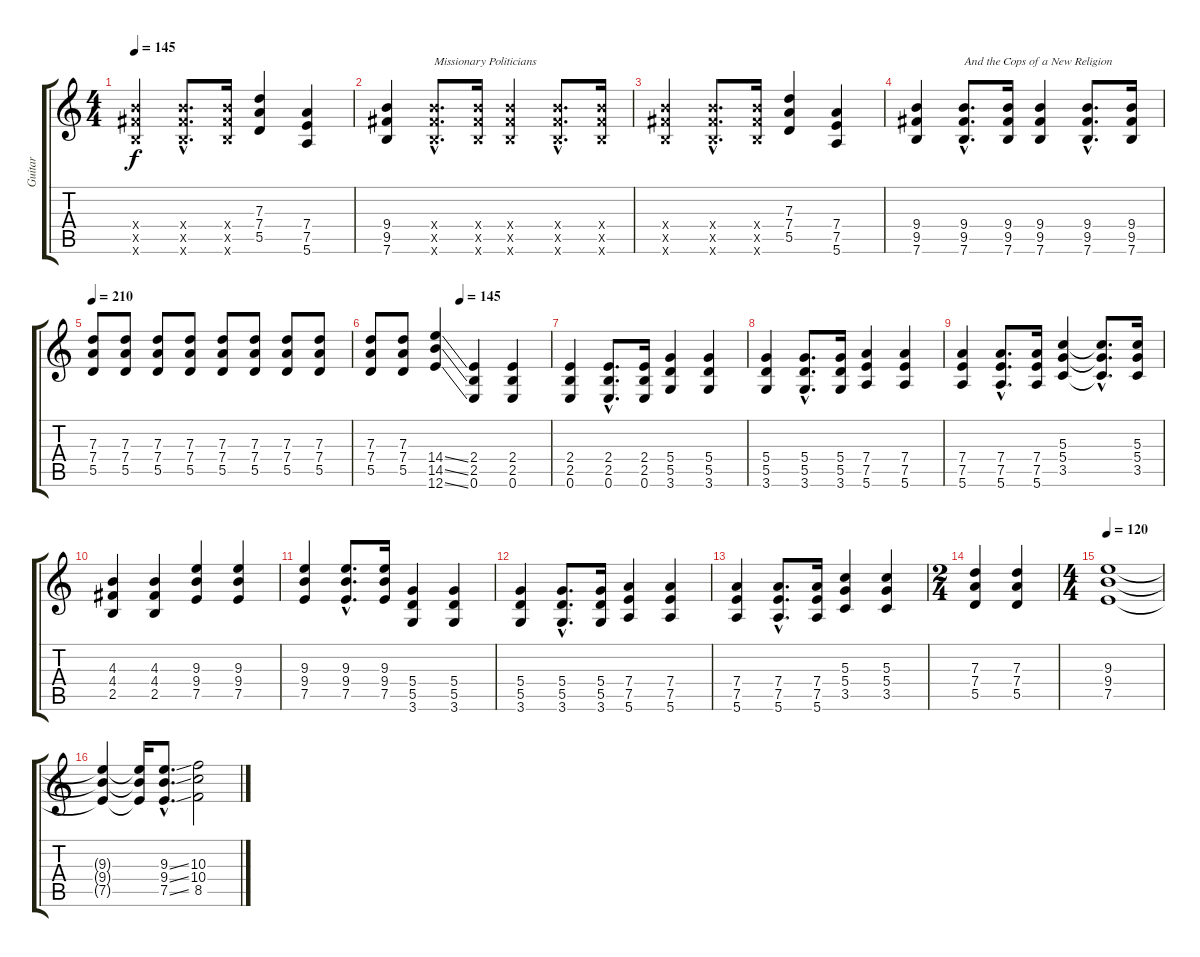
\track ("Guitar" "Guitar") {instrument distortionguitar}
\staff {score tabs}
\tuning (E4 B3 G3 D3 A2 E2) {hide}
\ts (4 4)
\tempo 145
\clef g2
\ks c
(9.4{x} 9.5{x} 7.6{x}).4{dy f} (9.4{hac x} 9.5{hac x} 7.6{hac x}).8{d} (9.4{x} 9.5{x} 7.6{x}).16 (7.3 7.4 5.5).4 (7.4 7.5 5.6).4 |
(9.4 9.5 7.6).4 (9.4{hac x} 9.5{hac x} 7.6{hac x}).8{d txt "Missionary Politicians"} (9.4{x} 9.5{x} 7.6{x}).16 (9.4{x} 9.5{x} 7.6{x}).4 (9.4{hac x} 9.5{hac x} 7.6{hac x}).8{d} (9.4{x} 9.5{x} 7.6{x}).16 |
(9.4{x} 9.5{x} 7.6{x}).4 (9.4{hac x} 9.5{hac x} 7.6{hac x}).8{d} (9.4{x} 9.5{x} 7.6{x}).16 (7.3 7.4 5.5).4 (7.4 7.5 5.6).4 |
(9.4 9.5 7.6).4 (9.4{hac} 9.5{hac} 7.6{hac}).8{d txt "And the Cops of a New Religion"} (9.4 9.5 7.6).16 (9.4 9.5 7.6).4 (9.4{hac} 9.5{hac} 7.6{hac}).8{d} (9.4 9.5 7.6).16 |
\tempo 210
(7.3 7.4 5.5).8 (7.3 7.4 5.5).8 (7.3 7.4 5.5).8 (7.3 7.4 5.5).8 (7.3 7.4 5.5).8 (7.3 7.4 5.5).8 (7.3 7.4 5.5).8 (7.3 7.4 5.5).8 |
\tempo (145 0.5)
(7.3 7.4 5.5).8 (7.3 7.4 5.5).8 (14.4{ss} 14.5{ss} 12.6{ss}).4 (2.4 2.5 0.6).4 (2.4 2.5 0.6).4 |
(2.4 2.5 0.6).4 (2.4{hac} 2.5{hac} 0.6{hac}).8{d} (2.4 2.5 0.6).16 (5.4 5.5 3.6).4 (5.4 5.5 3.6).4 |
(5.4 5.5 3.6).4 (5.4{hac} 5.5{hac} 3.6{hac}).8{d} (5.4 5.5 3.6).16 (7.4 7.5 5.6).4 (7.4 7.5 5.6).4 |
(7.4 7.5 5.6).4 (7.4{hac} 7.5{hac} 5.6{hac}).8{d} (7.4 7.5 5.6).16 (5.3 5.4 3.5).4 (5.3{hac t} 5.4{hac t} 3.5{hac t}).8{d} (5.3 5.4 3.5).16 |
(4.3 4.4 2.5).4 (4.3 4.4 2.5).4 (9.3 9.4 7.5).4 (9.3 9.4 7.5).4 |
(9.3 9.4 7.5).4 (9.3{hac} 9.4{hac} 7.5{hac}).8{d} (9.3 9.4 7.5).16 (5.4 5.5 3.6).4 (5.4 5.5 3.6).4 |
(5.4 5.5 3.6).4 (5.4{hac} 5.5{hac} 3.6{hac}).8{d} (5.4 5.5 3.6).16 (7.4 7.5 5.6).4 (7.4 7.5 5.6).4 |
(7.4 7.5 5.6).4 (7.4{hac} 7.5{hac} 5.6{hac}).8{d} (7.4 7.5 5.6).16 (5.3 5.4 3.5).4 (5.3 5.4 3.5).4 |
\ts (2 4)
(7.3 7.4 5.5).4 (7.3 7.4 5.5).4 |
\ts (4 4)
\tempo 120
(9.3 9.4 7.5).1 |
(9.3{t} 9.4{t} 7.5{t}).4 (9.3{t} 9.4{t} 7.5{t}).16 (9.3{ss hac} 9.4{ss hac} 7.5{ss hac}).8{d} (10.3 10.4 8.5).2
